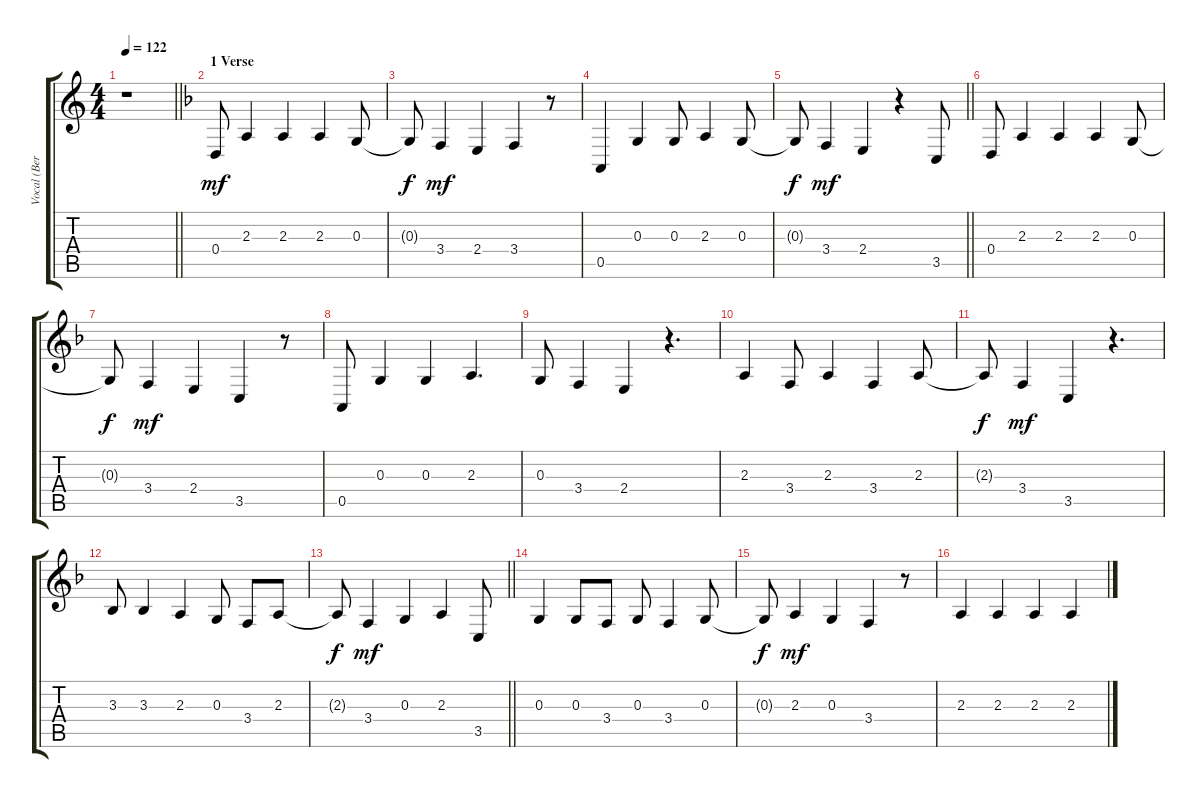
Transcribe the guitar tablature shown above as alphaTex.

\track ("Vocal (Bernard Sumner)" "Vocal (Ber") {mute instrument harpsichord}
\staff {score tabs}
\tuning (E4 B3 G3 D3 A2 E2) {hide}
\ts (4 4)
\tempo 122
\clef g2
\barLineRight lightlight
\ks c
r.1{dy mf} |
\section ("" "1 Verse")
\ks f
0.4.8 2.3.4 2.3.4 2.3.4 0.3.8 |
0.3{t}.8{dy f} 3.4.4{dy mf} 2.4.4 3.4.4 r.8 |
0.5.4 0.3.4 0.3.8 2.3.4 0.3.8 |
\barLineRight lightlight
0.3{t}.8{dy f} 3.4.4{dy mf} 2.4.4 r.4 3.5.8 |
0.4.8 2.3.4 2.3.4 2.3.4 0.3.8 |
0.3{t}.8{dy f} 3.4.4{dy mf} 2.4.4 3.5.4 r.8 |
0.5.8 0.3.4 0.3.4 2.3.4{d} |
0.3.8 3.4.4 2.4.4 r.4{d} |
2.3.4 3.4.8 2.3.4 3.4.4 2.3.8 |
2.3{t}.8{dy f} 3.4.4{dy mf} 3.5.4 r.4{d} |
3.3.8 3.3.4 2.3.4 0.3.8 3.4.8 2.3.8 |
\barLineRight lightlight
2.3{t}.8{dy f} 3.4.4{dy mf} 0.3.4 2.3.4 3.5.8 |
0.3.4 0.3.8 3.4.8 0.3.8 3.4.4 0.3.8 |
0.3{t}.8{dy f} 2.3.4{dy mf} 0.3.4 3.4.4 r.8 |
2.3.4 2.3.4 2.3.4 2.3.4
